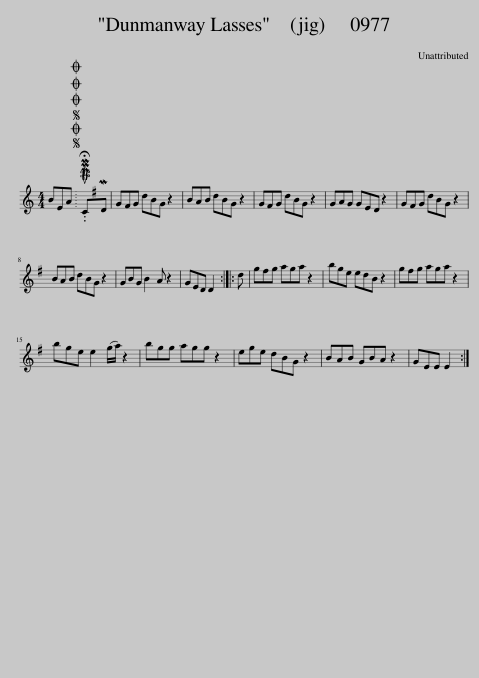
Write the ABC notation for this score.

X:1
L:1/8
M:4/4
I:linebreak $
K:C
V:1 treble
V:1
 BEA |SOSOOO .!fermata!PMTuCMD | G^FG dBG z2 | BAB dBG z2 | G^FG dBG z2 | %5
 GAG GED z2 | G^FG dBG z2 |$ BAB dBG z2 | GBG B2 A z2 | GED D2 :: %10
 d | g^fg aga z2 | bge edB z2 | g^fg aga z2 |$ bge e2 (g/a/) z2 | %15
 bgg agg z2 | ege dBG z2 | BAB GBA z2 | GEE E2 :| %19
